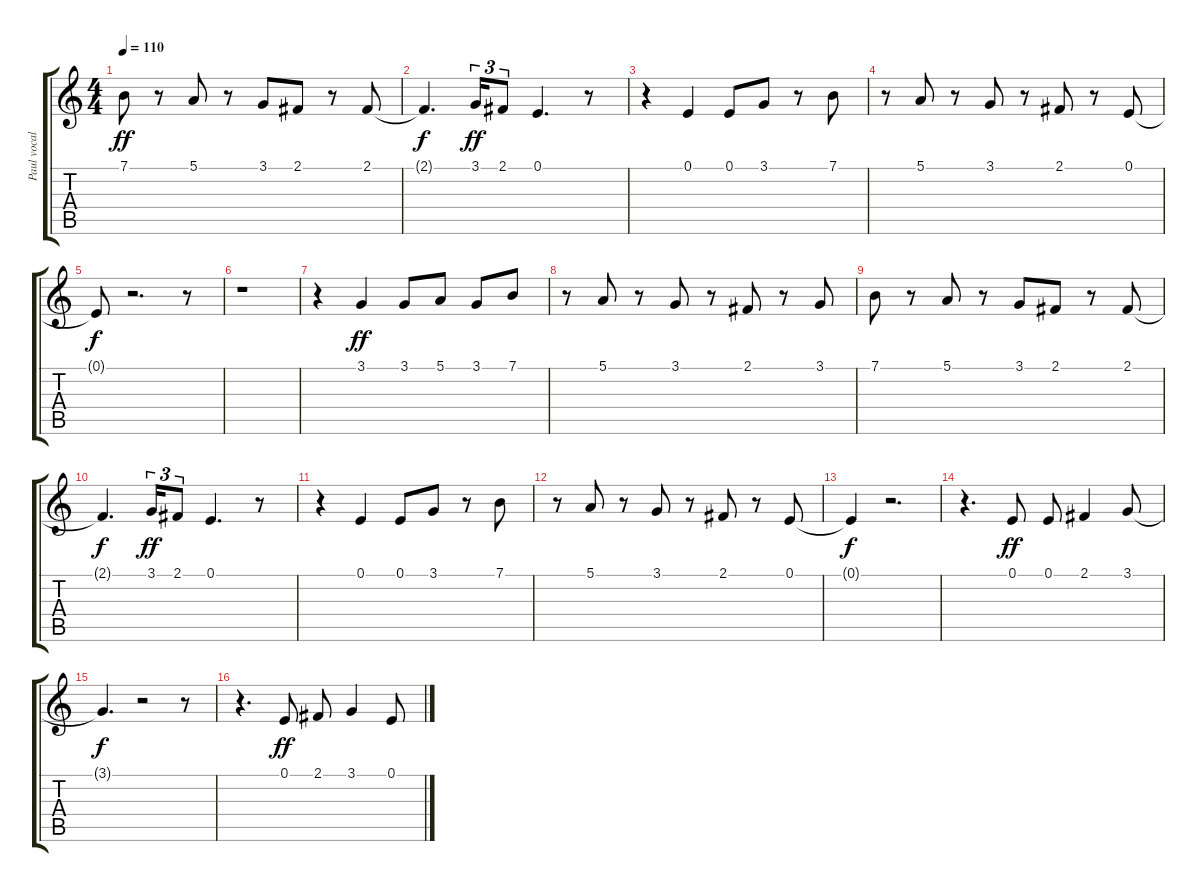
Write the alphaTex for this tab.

\track ("Paul vocal" "Paul vocal") {instrument acousticgrandpiano}
\staff {score tabs}
\tuning (E4 B3 G3 D3 A2 E2) {hide}
\ts (4 4)
\tempo 110
\clef g2
\ks c
7.1.8{dy ff} r.8 5.1.8 r.8 3.1.8 2.1.8 r.8 2.1.8 |
2.1{t}.4{d dy f} 3.1.16{tu (3 2) dy ff} 2.1.8{tu (3 2)} 0.1.4{d} r.8 |
r.4 0.1.4 0.1.8 3.1.8 r.8 7.1.8 |
r.8 5.1.8 r.8 3.1.8 r.8 2.1.8 r.8 0.1.8 |
0.1{t}.8{dy f} r.2{d} r.8 |
r.1 |
r.4 3.1.4{dy ff} 3.1.8 5.1.8 3.1.8 7.1.8 |
r.8 5.1.8 r.8 3.1.8 r.8 2.1.8 r.8 3.1.8 |
7.1.8 r.8 5.1.8 r.8 3.1.8 2.1.8 r.8 2.1.8 |
2.1{t}.4{d dy f} 3.1.16{tu (3 2) dy ff} 2.1.8{tu (3 2)} 0.1.4{d} r.8 |
r.4 0.1.4 0.1.8 3.1.8 r.8 7.1.8 |
r.8 5.1.8 r.8 3.1.8 r.8 2.1.8 r.8 0.1.8 |
0.1{t}.4{dy f} r.2{d} |
r.4{d} 0.1.8{dy ff} 0.1.8 2.1.4 3.1.8 |
3.1{t}.4{d dy f} r.2 r.8 |
r.4{d} 0.1.8{dy ff} 2.1.8 3.1.4 0.1.8
